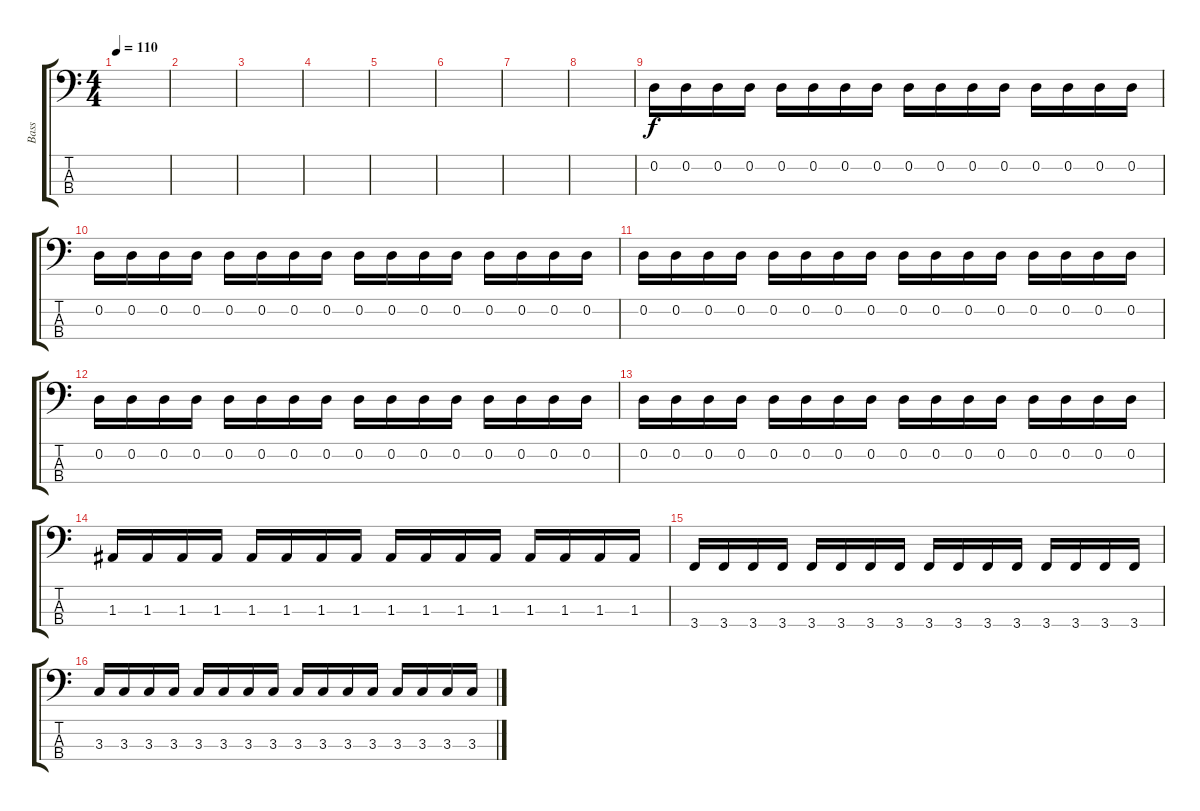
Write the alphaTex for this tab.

\track ("Bass" "Bass") {instrument electricbasspick}
\staff {score tabs}
\tuning (G2 D2 A1 D1) {hide}
\ts (4 4)
\tempo 110
\clef f4
\ks c
|
|
|
|
|
|
|
|
0.2.16 0.2.16 0.2.16 0.2.16 0.2.16 0.2.16 0.2.16 0.2.16 0.2.16 0.2.16 0.2.16 0.2.16 0.2.16 0.2.16 0.2.16 0.2.16 |
0.2.16 0.2.16 0.2.16 0.2.16 0.2.16 0.2.16 0.2.16 0.2.16 0.2.16 0.2.16 0.2.16 0.2.16 0.2.16 0.2.16 0.2.16 0.2.16 |
0.2.16 0.2.16 0.2.16 0.2.16 0.2.16 0.2.16 0.2.16 0.2.16 0.2.16 0.2.16 0.2.16 0.2.16 0.2.16 0.2.16 0.2.16 0.2.16 |
0.2.16 0.2.16 0.2.16 0.2.16 0.2.16 0.2.16 0.2.16 0.2.16 0.2.16 0.2.16 0.2.16 0.2.16 0.2.16 0.2.16 0.2.16 0.2.16 |
0.2.16 0.2.16 0.2.16 0.2.16 0.2.16 0.2.16 0.2.16 0.2.16 0.2.16 0.2.16 0.2.16 0.2.16 0.2.16 0.2.16 0.2.16 0.2.16 |
1.3.16 1.3.16 1.3.16 1.3.16 1.3.16 1.3.16 1.3.16 1.3.16 1.3.16 1.3.16 1.3.16 1.3.16 1.3.16 1.3.16 1.3.16 1.3.16 |
3.4.16 3.4.16 3.4.16 3.4.16 3.4.16 3.4.16 3.4.16 3.4.16 3.4.16 3.4.16 3.4.16 3.4.16 3.4.16 3.4.16 3.4.16 3.4.16 |
3.3.16 3.3.16 3.3.16 3.3.16 3.3.16 3.3.16 3.3.16 3.3.16 3.3.16 3.3.16 3.3.16 3.3.16 3.3.16 3.3.16 3.3.16 3.3.16
